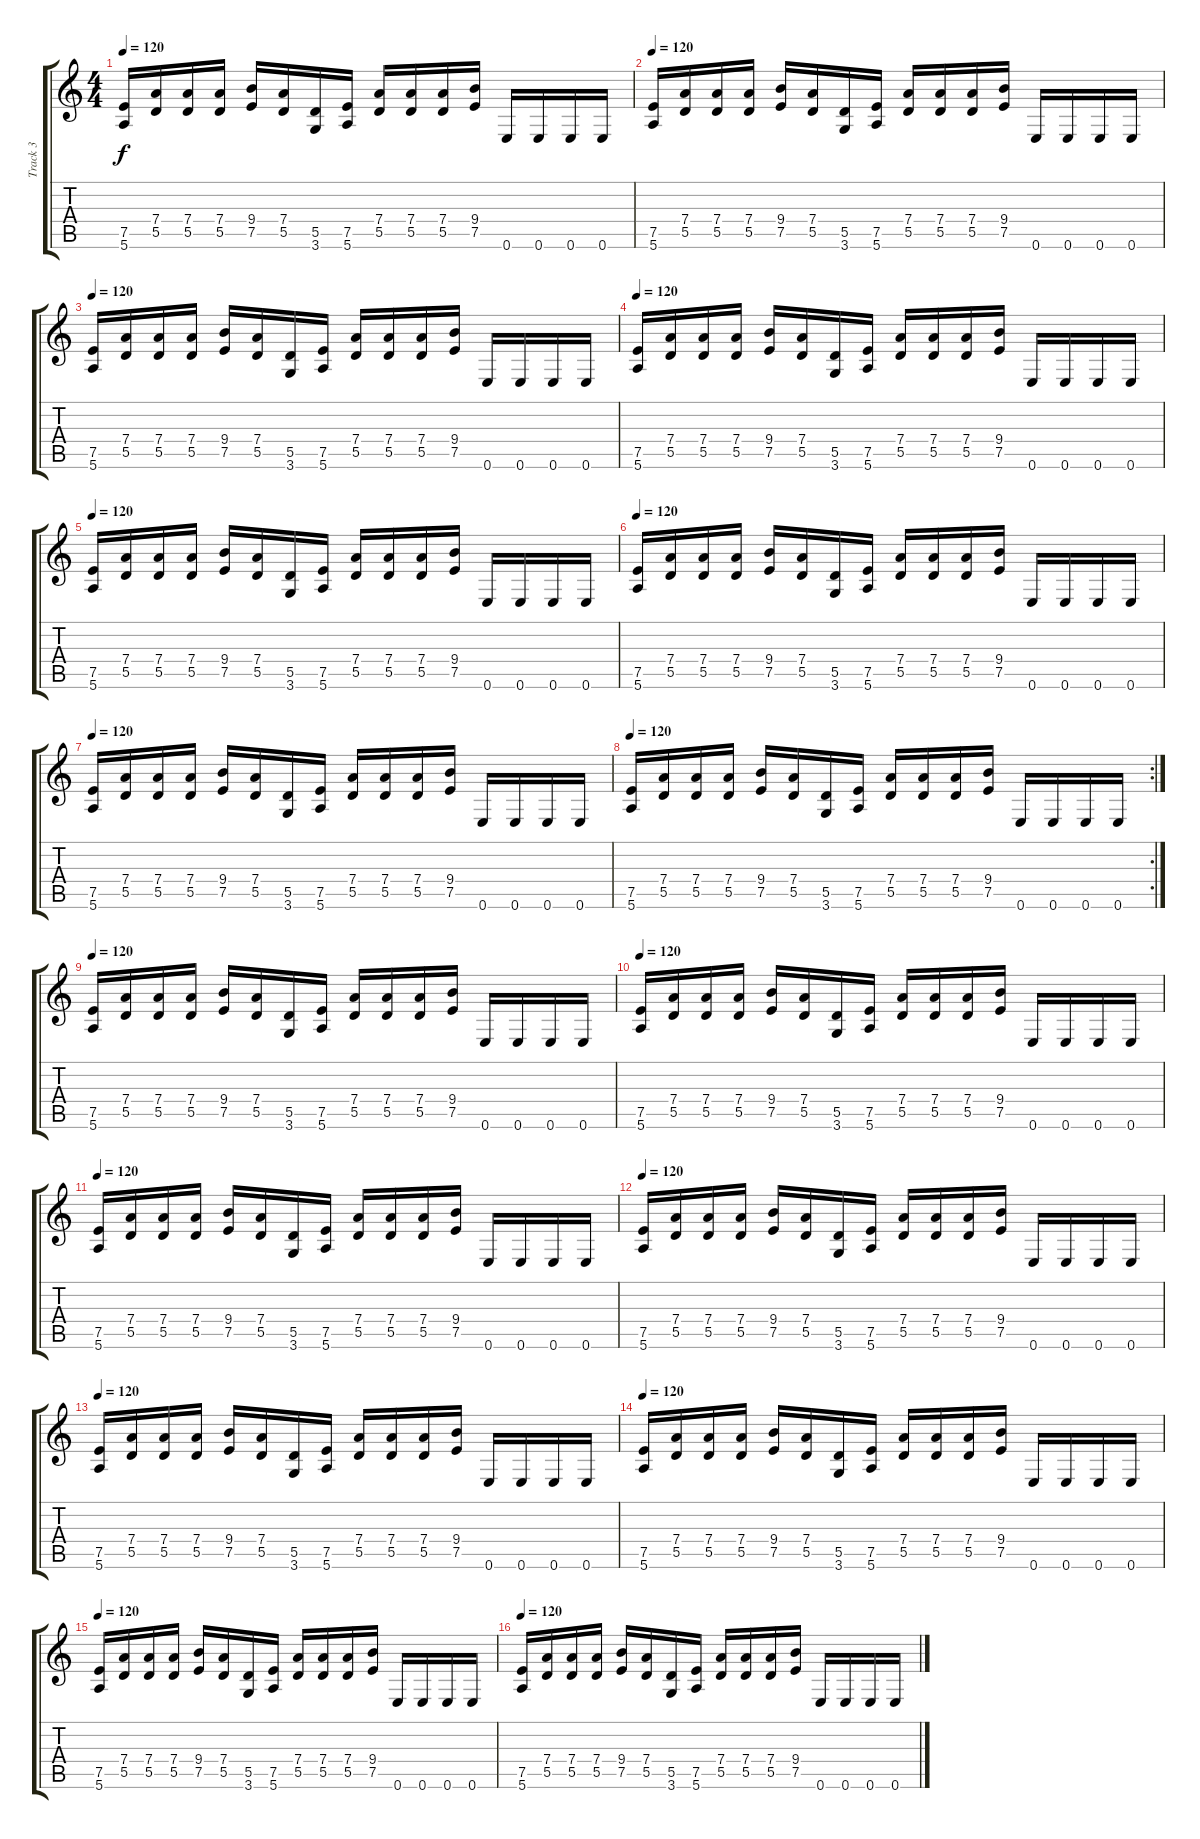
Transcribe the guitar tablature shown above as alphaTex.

\track ("Track 3" "Track 3") {instrument distortionguitar}
\staff {score tabs}
\tuning (E4 B3 G3 D3 A2 E2) {hide}
\ts (4 4)
\tempo 120
\clef g2
\ks c
(7.5 5.6).16{dy f} (7.4 5.5).16 (7.4 5.5).16 (7.4 5.5).16 (9.4 7.5).16 (7.4 5.5).16 (5.5 3.6).16 (7.5 5.6).16 (7.4 5.5).16 (7.4 5.5).16 (7.4 5.5).16 (9.4 7.5).16 0.6.16 0.6.16 0.6.16 0.6.16 |
\tempo 120
(7.5 5.6).16 (7.4 5.5).16 (7.4 5.5).16 (7.4 5.5).16 (9.4 7.5).16 (7.4 5.5).16 (5.5 3.6).16 (7.5 5.6).16 (7.4 5.5).16 (7.4 5.5).16 (7.4 5.5).16 (9.4 7.5).16 0.6.16 0.6.16 0.6.16 0.6.16 |
\tempo 120
(7.5 5.6).16 (7.4 5.5).16 (7.4 5.5).16 (7.4 5.5).16 (9.4 7.5).16 (7.4 5.5).16 (5.5 3.6).16 (7.5 5.6).16 (7.4 5.5).16 (7.4 5.5).16 (7.4 5.5).16 (9.4 7.5).16 0.6.16 0.6.16 0.6.16 0.6.16 |
\tempo 120
(7.5 5.6).16 (7.4 5.5).16 (7.4 5.5).16 (7.4 5.5).16 (9.4 7.5).16 (7.4 5.5).16 (5.5 3.6).16 (7.5 5.6).16 (7.4 5.5).16 (7.4 5.5).16 (7.4 5.5).16 (9.4 7.5).16 0.6.16 0.6.16 0.6.16 0.6.16 |
\tempo 120
(7.5 5.6).16 (7.4 5.5).16 (7.4 5.5).16 (7.4 5.5).16 (9.4 7.5).16 (7.4 5.5).16 (5.5 3.6).16 (7.5 5.6).16 (7.4 5.5).16 (7.4 5.5).16 (7.4 5.5).16 (9.4 7.5).16 0.6.16 0.6.16 0.6.16 0.6.16 |
\tempo 120
(7.5 5.6).16 (7.4 5.5).16 (7.4 5.5).16 (7.4 5.5).16 (9.4 7.5).16 (7.4 5.5).16 (5.5 3.6).16 (7.5 5.6).16 (7.4 5.5).16 (7.4 5.5).16 (7.4 5.5).16 (9.4 7.5).16 0.6.16 0.6.16 0.6.16 0.6.16 |
\tempo 120
(7.5 5.6).16 (7.4 5.5).16 (7.4 5.5).16 (7.4 5.5).16 (9.4 7.5).16 (7.4 5.5).16 (5.5 3.6).16 (7.5 5.6).16 (7.4 5.5).16 (7.4 5.5).16 (7.4 5.5).16 (9.4 7.5).16 0.6.16 0.6.16 0.6.16 0.6.16 |
\rc 2
\tempo 120
(7.5 5.6).16 (7.4 5.5).16 (7.4 5.5).16 (7.4 5.5).16 (9.4 7.5).16 (7.4 5.5).16 (5.5 3.6).16 (7.5 5.6).16 (7.4 5.5).16 (7.4 5.5).16 (7.4 5.5).16 (9.4 7.5).16 0.6.16 0.6.16 0.6.16 0.6.16 |
\tempo 120
(7.5 5.6).16 (7.4 5.5).16 (7.4 5.5).16 (7.4 5.5).16 (9.4 7.5).16 (7.4 5.5).16 (5.5 3.6).16 (7.5 5.6).16 (7.4 5.5).16 (7.4 5.5).16 (7.4 5.5).16 (9.4 7.5).16 0.6.16 0.6.16 0.6.16 0.6.16 |
\tempo 120
(7.5 5.6).16 (7.4 5.5).16 (7.4 5.5).16 (7.4 5.5).16 (9.4 7.5).16 (7.4 5.5).16 (5.5 3.6).16 (7.5 5.6).16 (7.4 5.5).16 (7.4 5.5).16 (7.4 5.5).16 (9.4 7.5).16 0.6.16 0.6.16 0.6.16 0.6.16 |
\tempo 120
(7.5 5.6).16 (7.4 5.5).16 (7.4 5.5).16 (7.4 5.5).16 (9.4 7.5).16 (7.4 5.5).16 (5.5 3.6).16 (7.5 5.6).16 (7.4 5.5).16 (7.4 5.5).16 (7.4 5.5).16 (9.4 7.5).16 0.6.16 0.6.16 0.6.16 0.6.16 |
\tempo 120
(7.5 5.6).16 (7.4 5.5).16 (7.4 5.5).16 (7.4 5.5).16 (9.4 7.5).16 (7.4 5.5).16 (5.5 3.6).16 (7.5 5.6).16 (7.4 5.5).16 (7.4 5.5).16 (7.4 5.5).16 (9.4 7.5).16 0.6.16 0.6.16 0.6.16 0.6.16 |
\tempo 120
(7.5 5.6).16 (7.4 5.5).16 (7.4 5.5).16 (7.4 5.5).16 (9.4 7.5).16 (7.4 5.5).16 (5.5 3.6).16 (7.5 5.6).16 (7.4 5.5).16 (7.4 5.5).16 (7.4 5.5).16 (9.4 7.5).16 0.6.16 0.6.16 0.6.16 0.6.16 |
\tempo 120
(7.5 5.6).16 (7.4 5.5).16 (7.4 5.5).16 (7.4 5.5).16 (9.4 7.5).16 (7.4 5.5).16 (5.5 3.6).16 (7.5 5.6).16 (7.4 5.5).16 (7.4 5.5).16 (7.4 5.5).16 (9.4 7.5).16 0.6.16 0.6.16 0.6.16 0.6.16 |
\tempo 120
(7.5 5.6).16 (7.4 5.5).16 (7.4 5.5).16 (7.4 5.5).16 (9.4 7.5).16 (7.4 5.5).16 (5.5 3.6).16 (7.5 5.6).16 (7.4 5.5).16 (7.4 5.5).16 (7.4 5.5).16 (9.4 7.5).16 0.6.16 0.6.16 0.6.16 0.6.16 |
\tempo 120
(7.5 5.6).16 (7.4 5.5).16 (7.4 5.5).16 (7.4 5.5).16 (9.4 7.5).16 (7.4 5.5).16 (5.5 3.6).16 (7.5 5.6).16 (7.4 5.5).16 (7.4 5.5).16 (7.4 5.5).16 (9.4 7.5).16 0.6.16 0.6.16 0.6.16 0.6.16
